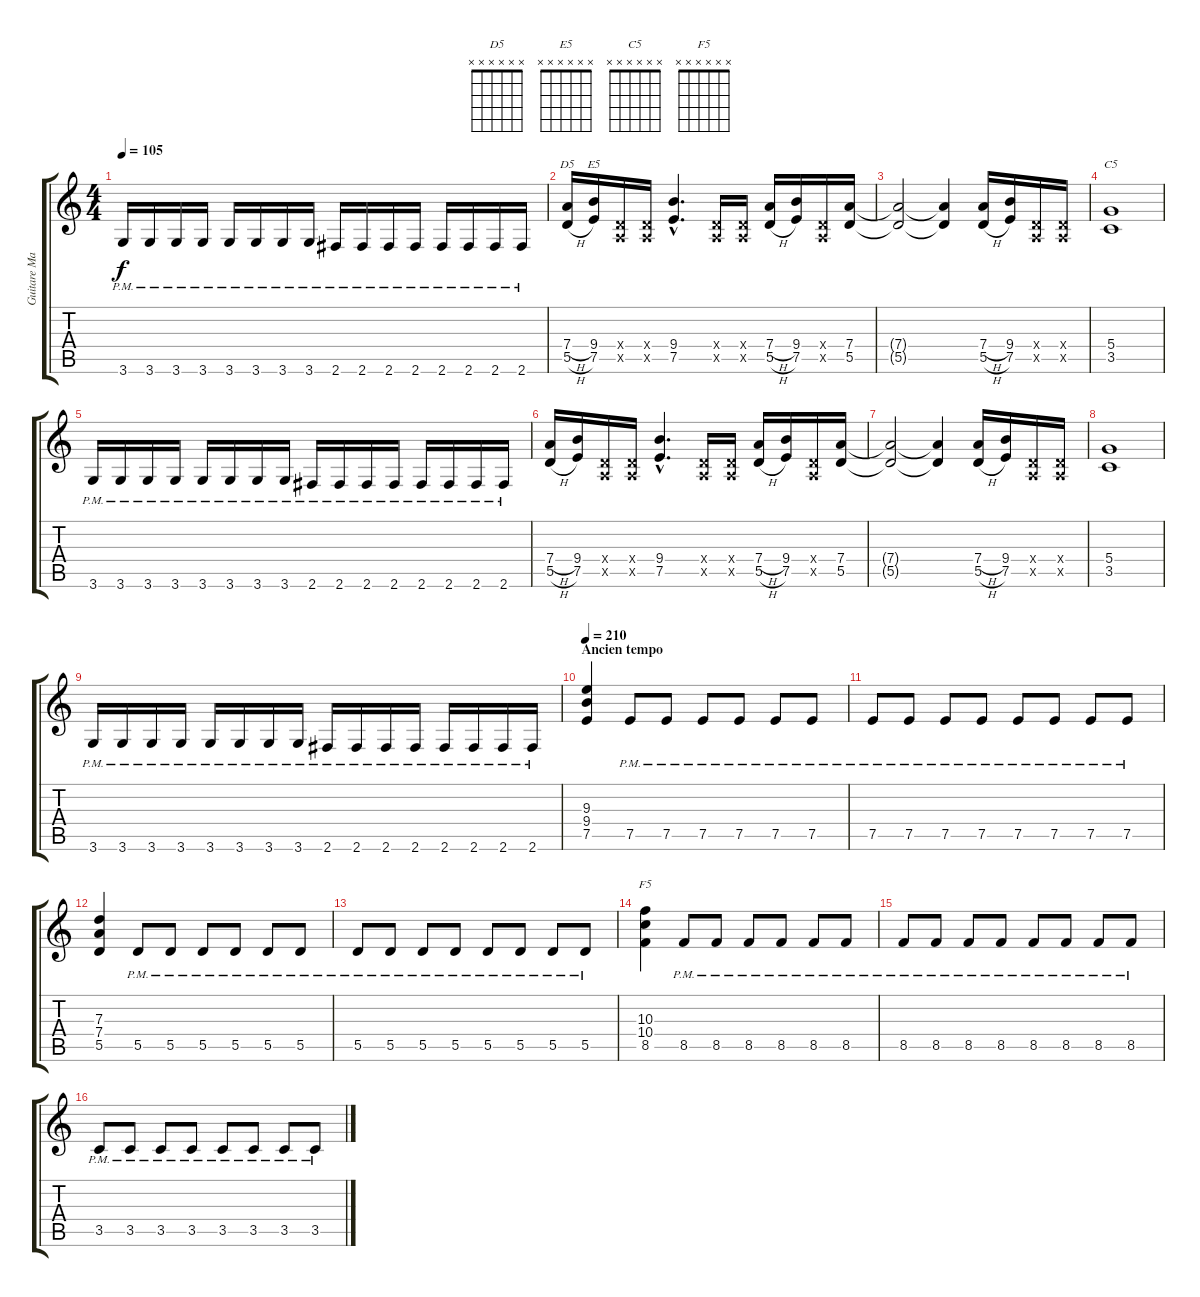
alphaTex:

\track ("Guitare Mathieu" "Guitare Ma") {instrument overdrivenguitar}
\staff {score tabs}
\tuning (E4 B3 G3 D3 A2 E2) {hide}
\chord ("D5" x x x x x x)
\chord ("E5" x x x x x x)
\chord ("C5" x x x x x x)
\chord ("F5" x x x x x x)
\ts (4 4)
\tempo 105
\clef g2
\ks c
3.6{pm}.16{dy f} 3.6{pm}.16 3.6{pm}.16 3.6{pm}.16 3.6{pm}.16 3.6{pm}.16 3.6{pm}.16 3.6{pm}.16 2.6{pm}.16 2.6{pm}.16 2.6{pm}.16 2.6{pm}.16 2.6{pm}.16 2.6{pm}.16 2.6{pm}.16 2.6{pm}.16 |
(7.4{h} 5.5{h}).16{ch "D5"} (9.4 7.5).16{ch "E5"} (0.4{x} 0.5{x}).16 (0.4{x} 0.5{x}).16 (9.4{hac} 7.5{hac}).4{d} (0.4{x} 0.5{x}).16 (0.4{x} 0.5{x}).16 (7.4{h} 5.5{h}).16 (9.4 7.5).16 (0.4{x} 0.5{x}).16 (7.4 5.5).16 |
(7.4{t} 5.5{t}).2 (7.4{t} 5.5{t}).4 (7.4{h} 5.5{h}).16 (9.4 7.5).16 (0.4{x} 0.5{x}).16 (0.4{x} 0.5{x}).16 |
(5.4 3.5).1{ch "C5"} |
3.6{pm}.16 3.6{pm}.16 3.6{pm}.16 3.6{pm}.16 3.6{pm}.16 3.6{pm}.16 3.6{pm}.16 3.6{pm}.16 2.6{pm}.16 2.6{pm}.16 2.6{pm}.16 2.6{pm}.16 2.6{pm}.16 2.6{pm}.16 2.6{pm}.16 2.6{pm}.16 |
(7.4{h} 5.5{h}).16 (9.4 7.5).16 (0.4{x} 0.5{x}).16 (0.4{x} 0.5{x}).16 (9.4{hac} 7.5{hac}).4{d} (0.4{x} 0.5{x}).16 (0.4{x} 0.5{x}).16 (7.4{h} 5.5{h}).16 (9.4 7.5).16 (0.4{x} 0.5{x}).16 (7.4 5.5).16 |
(7.4{t} 5.5{t}).2 (7.4{t} 5.5{t}).4 (7.4{h} 5.5{h}).16 (9.4 7.5).16 (0.4{x} 0.5{x}).16 (0.4{x} 0.5{x}).16 |
(5.4 3.5).1 |
3.6{pm}.16 3.6{pm}.16 3.6{pm}.16 3.6{pm}.16 3.6{pm}.16 3.6{pm}.16 3.6{pm}.16 3.6{pm}.16 2.6{pm}.16 2.6{pm}.16 2.6{pm}.16 2.6{pm}.16 2.6{pm}.16 2.6{pm}.16 2.6{pm}.16 2.6{pm}.16 |
\section ("" "Ancien tempo")
\tempo 210
(9.3 9.4 7.5).4 7.5{pm}.8 7.5{pm}.8 7.5{pm}.8 7.5{pm}.8 7.5{pm}.8 7.5{pm}.8 |
7.5{pm}.8 7.5{pm}.8 7.5{pm}.8 7.5{pm}.8 7.5{pm}.8 7.5{pm}.8 7.5{pm}.8 7.5{pm}.8 |
(7.3 7.4 5.5).4 5.5{pm}.8 5.5{pm}.8 5.5{pm}.8 5.5{pm}.8 5.5{pm}.8 5.5{pm}.8 |
5.5{pm}.8 5.5{pm}.8 5.5{pm}.8 5.5{pm}.8 5.5{pm}.8 5.5{pm}.8 5.5{pm}.8 5.5{pm}.8 |
(10.3 10.4 8.5).4{ch "F5"} 8.5{pm}.8 8.5{pm}.8 8.5{pm}.8 8.5{pm}.8 8.5{pm}.8 8.5{pm}.8 |
8.5{pm}.8 8.5{pm}.8 8.5{pm}.8 8.5{pm}.8 8.5{pm}.8 8.5{pm}.8 8.5{pm}.8 8.5{pm}.8 |
3.5{pm}.8 3.5{pm}.8 3.5{pm}.8 3.5{pm}.8 3.5{pm}.8 3.5{pm}.8 3.5{pm}.8 3.5{pm}.8
